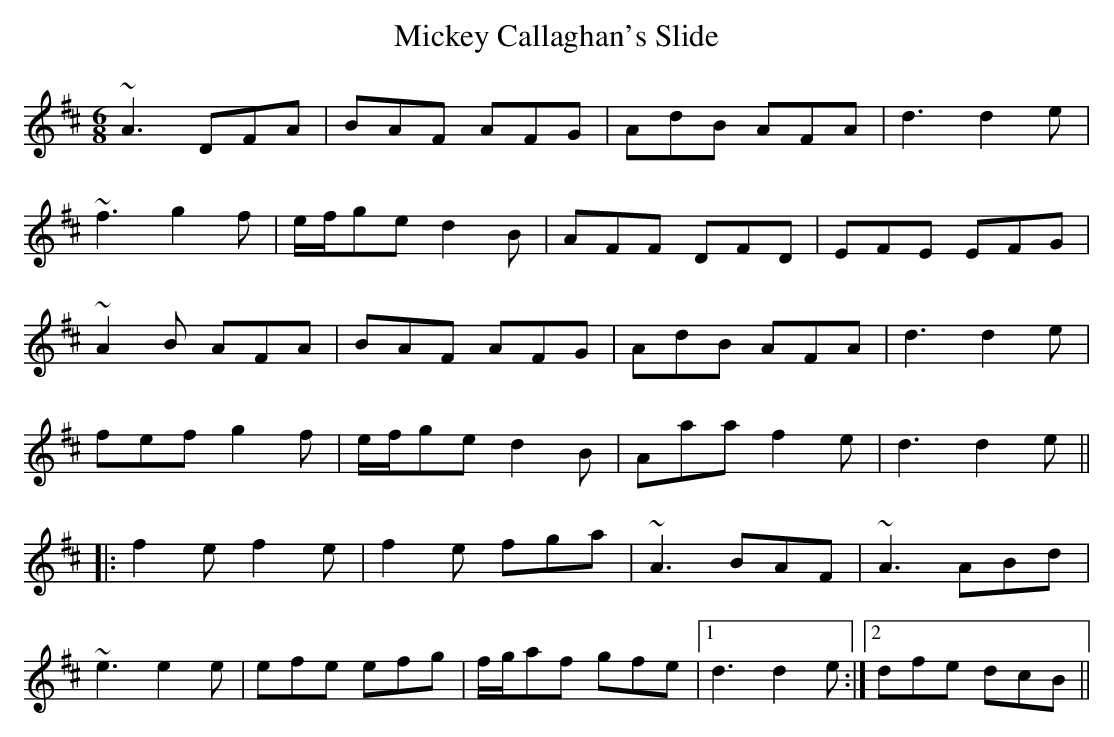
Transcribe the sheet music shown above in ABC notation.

X:1
T:Mickey Callaghan's Slide
M:6/8
L:1/8
K:D
~A3 DFA | BAF AFG | AdB AFA | d3 d2e |
~f3 g2f | e/f/ge d2B | AFF DFD | EFE EFG |
~A2B AFA | BAF AFG | AdB AFA | d3 d2e |
fef g2f | e/f/ge d2B | Aaa f2e | d3 d2e ||
|: f2e f2e | f2e fga | ~A3 BAF | ~A3 ABd |
~e3 e2e | efe efg | f/g/af gfe |1 d3 d2e :|2 dfe dcB ||
